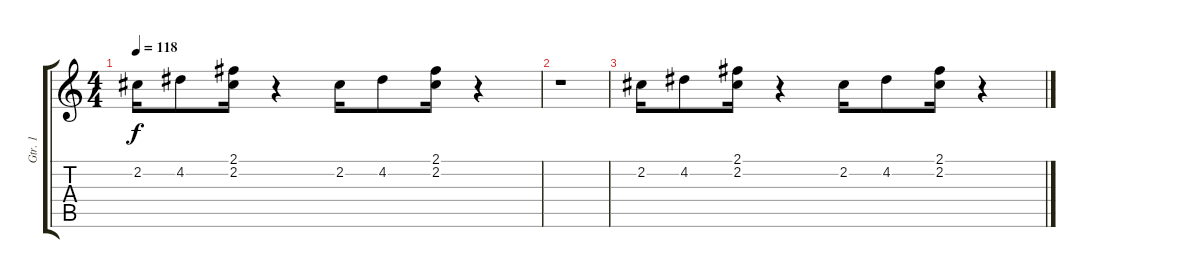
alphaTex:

\track ("Gtr. 1" "Gtr. 1") {instrument overdrivenguitar}
\staff {score tabs}
\tuning (E4 B3 G3 D3 A2 E2) {hide}
\ts (4 4)
\tempo 118
\clef g2
\ks c
2.2.16{dy f} 4.2.8 (2.1 2.2).16 r.4 2.2.16 4.2.8 (2.1 2.2).16 r.4 |
r.1 |
2.2.16 4.2.8 (2.1 2.2).16 r.4 2.2.16 4.2.8 (2.1 2.2).16 r.4
